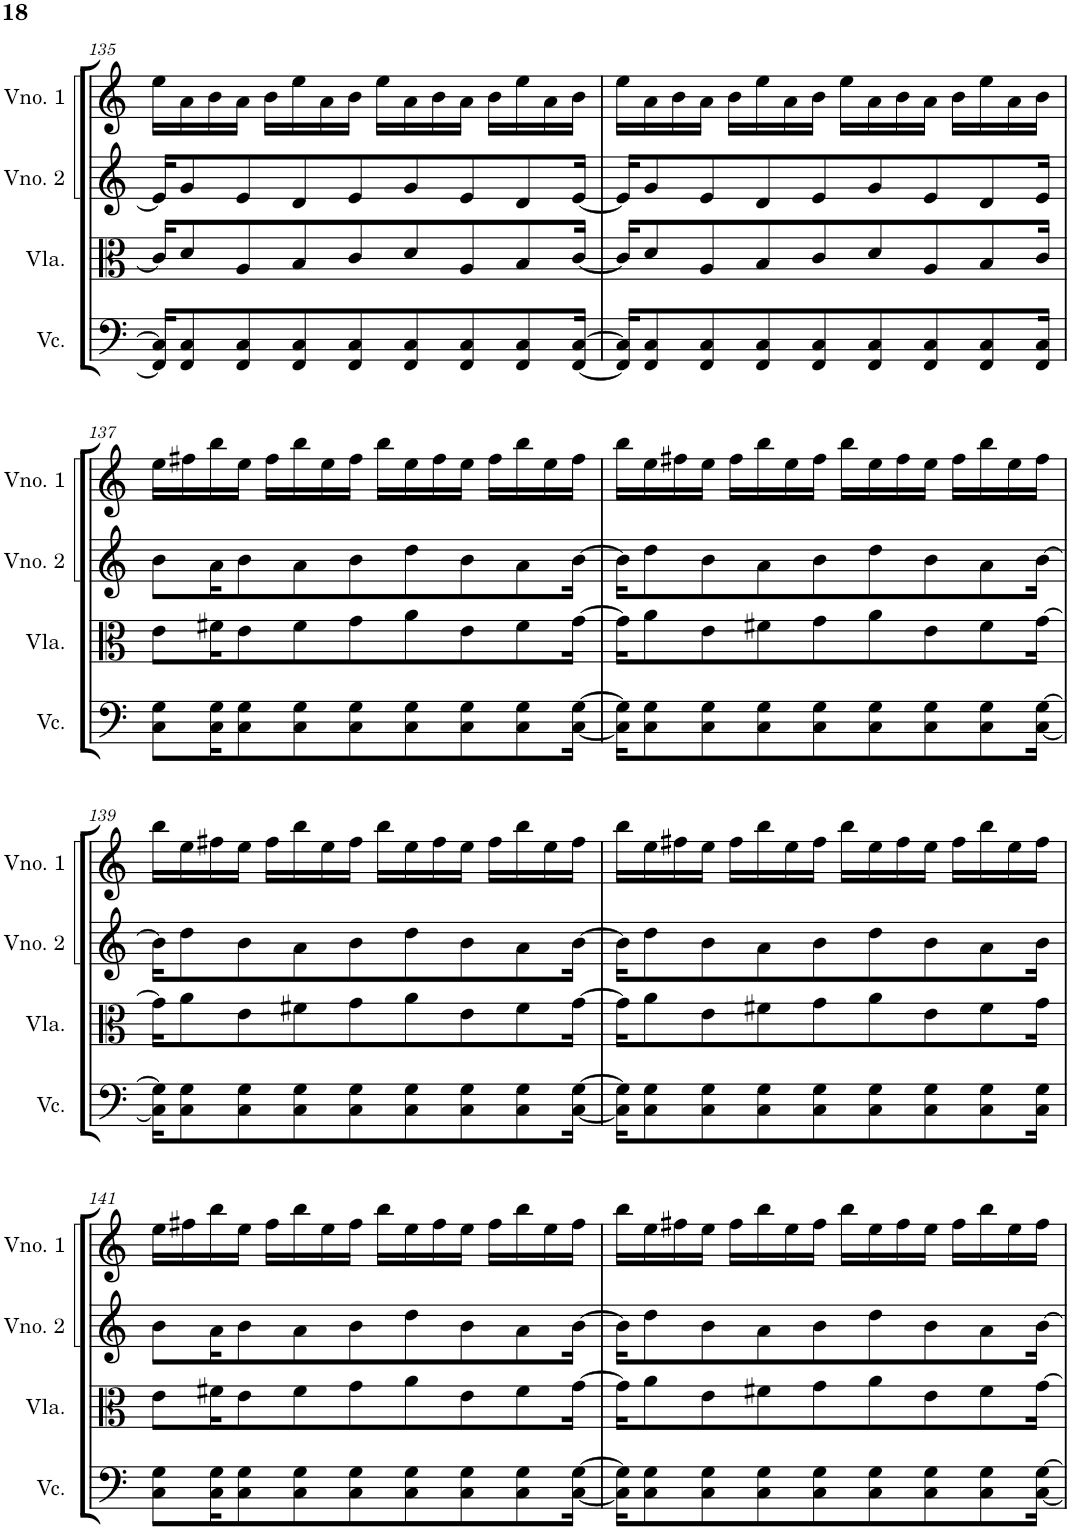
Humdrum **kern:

**kern	**kern	**kern	**kern
*part4	*part3	*part2	*part1
*staff4	*staff3	*staff2	*staff1
*I"Violoncelo	*I"Viola	*I"Violino 2	*I"Violino 1
*I'Vc.	*I'Vla.	*I'Vno. 2	*I'Vno. 1
!!LO:PB:g=z
*clefF4	*clefC3	*clefG2	*clefG2
*k[]	*k[]	*k[]	*k[]
*M4/4	*M4/4	*M4/4	*M4/4
=135	=135	=135	=135
16FF/] 16C/]KL	16c/KL]	16e/KL]	16ee\LL
8FF/ 8C/	8d/	8g/	16a\
.	.	.	16b\
8FF/ 8C/	8A/	8e/	16a\JJ
.	.	.	16b\LL
8FF/ 8C/	8B/	8d/	16ee\
.	.	.	16a\
8FF/ 8C/	8c/	8e/	16b\JJ
.	.	.	16ee\LL
8FF/ 8C/	8d/	8g/	16a\
.	.	.	16b\
8FF/ 8C/	8A/	8e/	16a\JJ
.	.	.	16b\LL
8FF/ 8C/	8B/	8d/	16ee\
.	.	.	16a\
[16FF/ [16C/Jk	[16c/Jk	[16e/Jk	16b\JJ
=136	=136	=136	=136
16FF/] 16C/]KL	16c/KL]	16e/KL]	16ee\LL
8FF/ 8C/	8d/	8g/	16a\
.	.	.	16b\
8FF/ 8C/	8A/	8e/	16a\JJ
.	.	.	16b\LL
8FF/ 8C/	8B/	8d/	16ee\
.	.	.	16a\
8FF/ 8C/	8c/	8e/	16b\JJ
.	.	.	16ee\LL
8FF/ 8C/	8d/	8g/	16a\
.	.	.	16b\
8FF/ 8C/	8A/	8e/	16a\JJ
.	.	.	16b\LL
8FF/ 8C/	8B/	8d/	16ee\
.	.	.	16a\
16FF/ 16C/Jk	16c/Jk	16e/Jk	16b\JJ
!!LO:LB:g=z
=137	=137	=137	=137
8C\ 8G\L	8e\L	8b\L	16ee\LL
.	.	.	16ff#X\
16C\ 16G\K	16f#X\K	16a\K	16bb\
8C\ 8G\	8e\	8b\	16ee\JJ
.	.	.	16ff#\LL
8C\ 8G\	8f#\	8a\	16bb\
.	.	.	16ee\
8C\ 8G\	8g\	8b\	16ff#\JJ
.	.	.	16bb\LL
8C\ 8G\	8a\	8dd\	16ee\
.	.	.	16ff#\
8C\ 8G\	8e\	8b\	16ee\JJ
.	.	.	16ff#\LL
8C\ 8G\	8f#\	8a\	16bb\
.	.	.	16ee\
[16C\ [16G\Jk	[16g\Jk	[16b\Jk	16ff#\JJ
=138	=138	=138	=138
16C\] 16G\]KL	16g\KL]	16b\KL]	16bb\LL
8C\ 8G\	8a\	8dd\	16ee\
.	.	.	16ff#X\
8C\ 8G\	8e\	8b\	16ee\JJ
.	.	.	16ff#\LL
8C\ 8G\	8f#X\	8a\	16bb\
.	.	.	16ee\
8C\ 8G\	8g\	8b\	16ff#\JJ
.	.	.	16bb\LL
8C\ 8G\	8a\	8dd\	16ee\
.	.	.	16ff#\
8C\ 8G\	8e\	8b\	16ee\JJ
.	.	.	16ff#\LL
8C\ 8G\	8f#\	8a\	16bb\
.	.	.	16ee\
[16C\ [16G\Jk	[16g\Jk	[16b\Jk	16ff#\JJ
!!LO:LB:g=z
=139	=139	=139	=139
16C\] 16G\]KL	16g\KL]	16b\KL]	16bb\LL
8C\ 8G\	8a\	8dd\	16ee\
.	.	.	16ff#X\
8C\ 8G\	8e\	8b\	16ee\JJ
.	.	.	16ff#\LL
8C\ 8G\	8f#X\	8a\	16bb\
.	.	.	16ee\
8C\ 8G\	8g\	8b\	16ff#\JJ
.	.	.	16bb\LL
8C\ 8G\	8a\	8dd\	16ee\
.	.	.	16ff#\
8C\ 8G\	8e\	8b\	16ee\JJ
.	.	.	16ff#\LL
8C\ 8G\	8f#\	8a\	16bb\
.	.	.	16ee\
[16C\ [16G\Jk	[16g\Jk	[16b\Jk	16ff#\JJ
=140	=140	=140	=140
16C\] 16G\]KL	16g\KL]	16b\KL]	16bb\LL
8C\ 8G\	8a\	8dd\	16ee\
.	.	.	16ff#X\
8C\ 8G\	8e\	8b\	16ee\JJ
.	.	.	16ff#\LL
8C\ 8G\	8f#X\	8a\	16bb\
.	.	.	16ee\
8C\ 8G\	8g\	8b\	16ff#\JJ
.	.	.	16bb\LL
8C\ 8G\	8a\	8dd\	16ee\
.	.	.	16ff#\
8C\ 8G\	8e\	8b\	16ee\JJ
.	.	.	16ff#\LL
8C\ 8G\	8f#\	8a\	16bb\
.	.	.	16ee\
16C\ 16G\Jk	16g\Jk	16b\Jk	16ff#\JJ
!!LO:LB:g=z
=141	=141	=141	=141
8C\ 8G\L	8e\L	8b\L	16ee\LL
.	.	.	16ff#X\
16C\ 16G\K	16f#X\K	16a\K	16bb\
8C\ 8G\	8e\	8b\	16ee\JJ
.	.	.	16ff#\LL
8C\ 8G\	8f#\	8a\	16bb\
.	.	.	16ee\
8C\ 8G\	8g\	8b\	16ff#\JJ
.	.	.	16bb\LL
8C\ 8G\	8a\	8dd\	16ee\
.	.	.	16ff#\
8C\ 8G\	8e\	8b\	16ee\JJ
.	.	.	16ff#\LL
8C\ 8G\	8f#\	8a\	16bb\
.	.	.	16ee\
[16C\ [16G\Jk	[16g\Jk	[16b\Jk	16ff#\JJ
=142	=142	=142	=142
16C\] 16G\]KL	16g\KL]	16b\KL]	16bb\LL
8C\ 8G\	8a\	8dd\	16ee\
.	.	.	16ff#X\
8C\ 8G\	8e\	8b\	16ee\JJ
.	.	.	16ff#\LL
8C\ 8G\	8f#X\	8a\	16bb\
.	.	.	16ee\
8C\ 8G\	8g\	8b\	16ff#\JJ
.	.	.	16bb\LL
8C\ 8G\	8a\	8dd\	16ee\
.	.	.	16ff#\
8C\ 8G\	8e\	8b\	16ee\JJ
.	.	.	16ff#\LL
8C\ 8G\	8f#\	8a\	16bb\
.	.	.	16ee\
[16C\ [16G\Jk	[16g\Jk	[16b\Jk	16ff#\JJ
=	=	=	=
*-	*-	*-	*-
